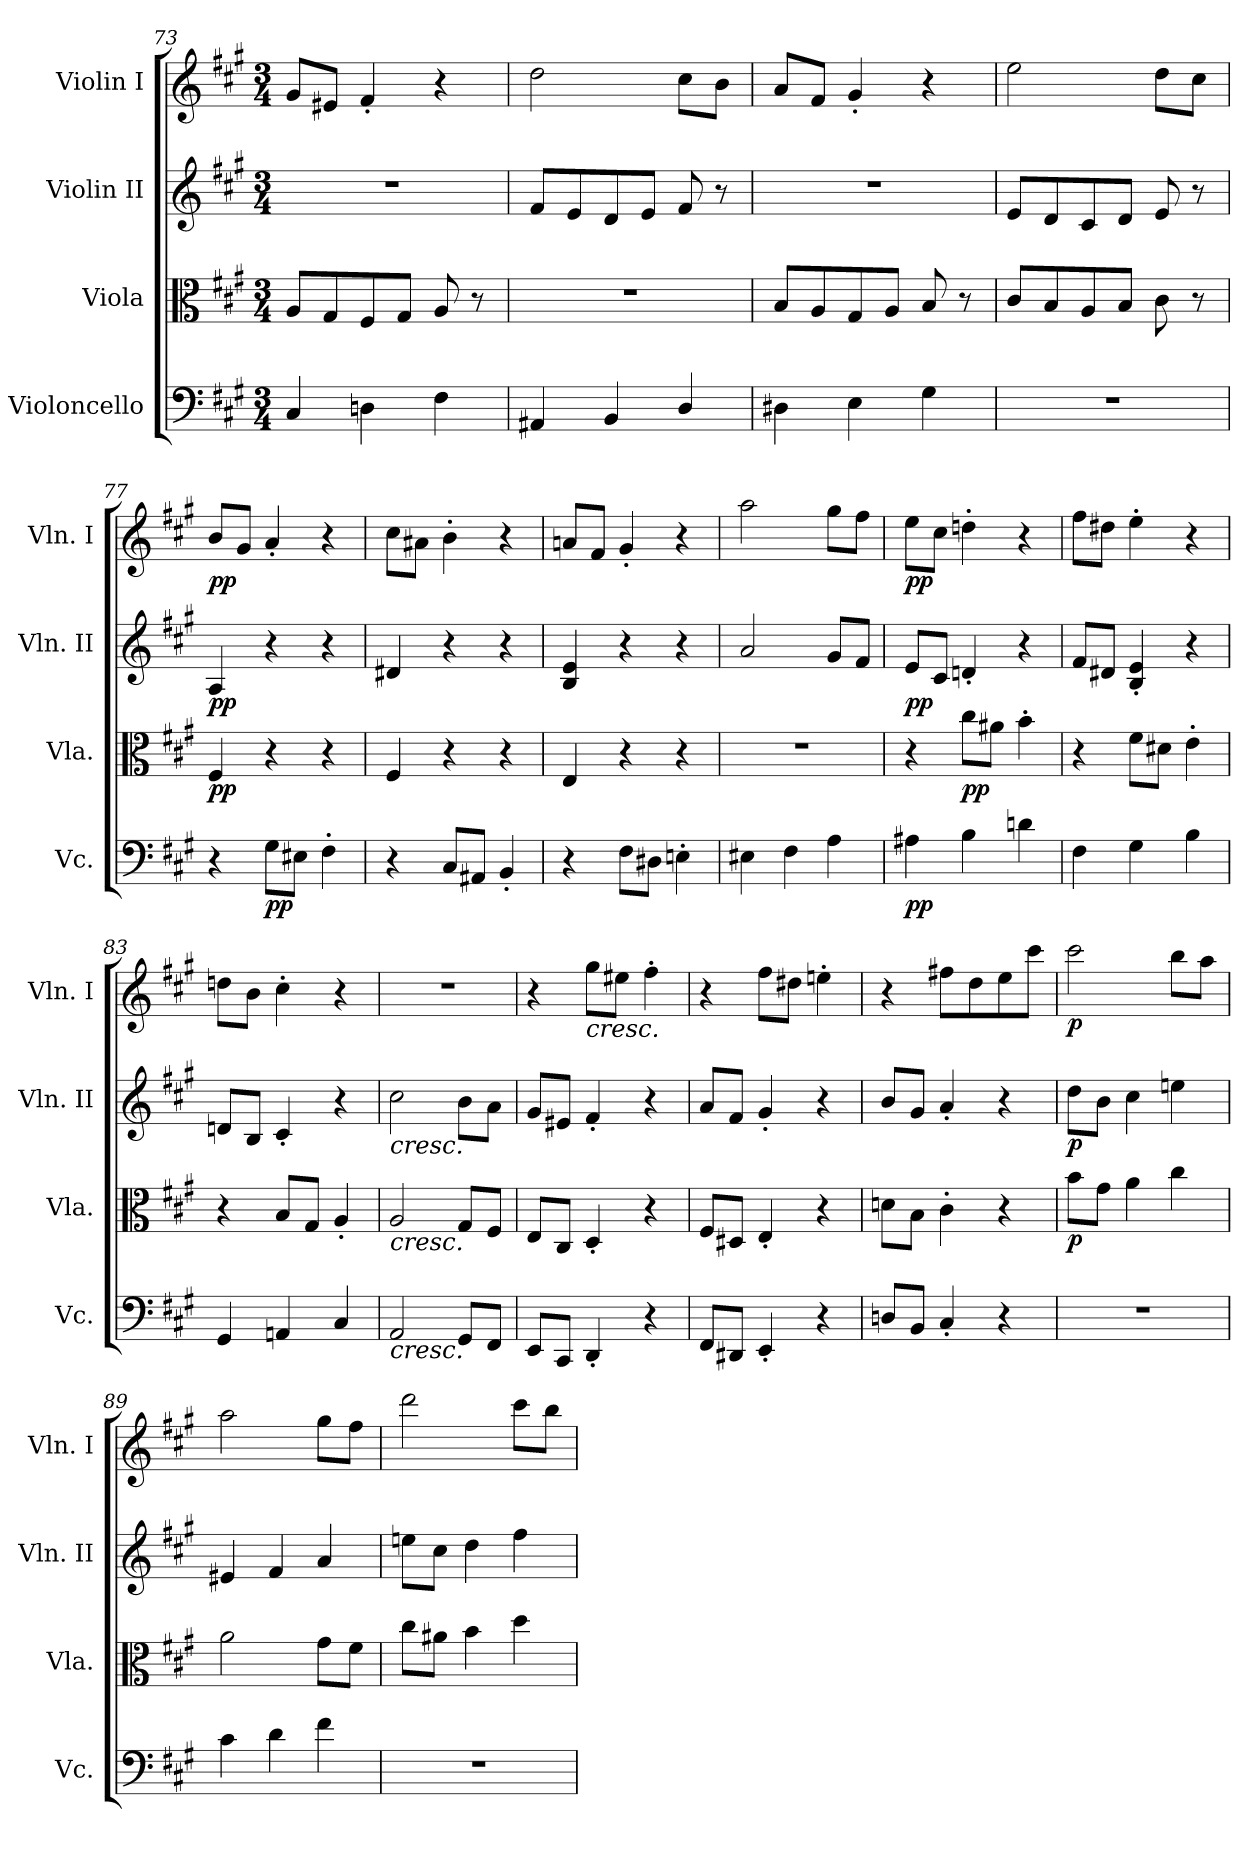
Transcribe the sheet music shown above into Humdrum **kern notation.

**kern	**dynam	**kern	**dynam	**kern	**dynam	**kern	**dynam
*part4	*part4	*part3	*part3	*part2	*part2	*part1	*part1
*staff4	*staff4	*staff3	*staff3	*staff2	*staff2	*staff1	*staff1
*I"Violoncello	*	*I"Viola	*	*I"Violin II	*	*I"Violin I	*
*I'Vc.	*	*I'Vla.	*	*I'Vln. II	*	*I'Vln. I	*
*clefF4	*	*clefC3	*	*clefG2	*	*clefG2	*
*k[f#c#g#]	*	*k[f#c#g#]	*	*k[f#c#g#]	*	*k[f#c#g#]	*
*M3/4	*	*M3/4	*	*M3/4	*	*M3/4	*
=73	=73	=73	=73	=73	=73	=73	=73
4C#/	.	8A/L	.	2.r	.	8g#/L	.
.	.	8G#/	.	.	.	8e#X/J	.
4Dn\	.	8F#/	.	.	.	4f#'/	.
.	.	8G#/J	.	.	.	.	.
4F#\	.	8A/	.	.	.	4r	.
.	.	8r	.	.	.	.	.
=74	=74	=74	=74	=74	=74	=74	=74
4AA#X/	.	2.r	.	8f#/L	.	2dd\	.
.	.	.	.	8e/	.	.	.
4BB/	.	.	.	8d/	.	.	.
.	.	.	.	8e/J	.	.	.
4D/	.	.	.	8f#/	.	8cc#\L	.
.	.	.	.	8r	.	8b\J	.
!!LO:PB:g=z
=75	=75	=75	=75	=75	=75	=75	=75
4D#X\	.	8B/L	.	2.r	.	8a/L	.
.	.	8A/	.	.	.	8f#/J	.
4E\	.	8G#/	.	.	.	4g#'/	.
.	.	8A/J	.	.	.	.	.
4G#\	.	8B/	.	.	.	4r	.
.	.	8r	.	.	.	.	.
=76	=76	=76	=76	=76	=76	=76	=76
2.r	.	8c#/L	.	8e/L	.	2ee\	.
.	.	8B/	.	8d/	.	.	.
.	.	8A/	.	8c#/	.	.	.
.	.	8B/J	.	8d/J	.	.	.
.	.	8c#\	.	8e/	.	8dd\L	.
.	.	8r	.	8r	.	8cc#\J	.
=77	=77	=77	=77	=77	=77	=77	=77
!	!	!	!LO:DY:b	!	!LO:DY:b	!	!LO:DY:b
4r	.	4F#/	pp	4A/	pp	8b/L	pp
.	.	.	.	.	.	8g#/J	.
!	!LO:DY:b	!	!	!	!	!	!
8G#\L	pp	4r	.	4r	.	4a'/	.
8E#X\J	.	.	.	.	.	.	.
4F#'\	.	4r	.	4r	.	4r	.
=78	=78	=78	=78	=78	=78	=78	=78
4r	.	4F#/	.	4d#X/	.	8cc#\L	.
.	.	.	.	.	.	8a#X\J	.
8C#/L	.	4r	.	4r	.	4b'\	.
8AA#X/J	.	.	.	.	.	.	.
4BB'/	.	4r	.	4r	.	4r	.
=79	=79	=79	=79	=79	=79	=79	=79
4r	.	4E/	.	4B/ 4e/	.	8an/L	.
.	.	.	.	.	.	8f#/J	.
8F#\L	.	4r	.	4r	.	4g#'/	.
8D#X\J	.	.	.	.	.	.	.
4En'\	.	4r	.	4r	.	4r	.
=80	=80	=80	=80	=80	=80	=80	=80
4E#X\	.	2.r	.	2a/	.	2aa\	.
4F#\	.	.	.	.	.	.	.
4A\	.	.	.	8g#/L	.	8gg#\L	.
.	.	.	.	8f#/J	.	8ff#\J	.
!!LO:LB:g=z
=81	=81	=81	=81	=81	=81	=81	=81
!	!LO:DY:b	!	!	!	!LO:DY:b	!	!LO:DY:b
4A#X\	pp	4r	.	8e/L	pp	8ee\L	pp
.	.	.	.	8c#/J	.	8cc#\J	.
!	!	!	!LO:DY:b	!	!	!	!
4B\	.	8cc#\L	pp	4dn'/	.	4ddn'\	.
.	.	8a#X\J	.	.	.	.	.
4dn\	.	4b'\	.	4r	.	4r	.
=82	=82	=82	=82	=82	=82	=82	=82
4F#\	.	4r	.	8f#/L	.	8ff#\L	.
.	.	.	.	8d#X/J	.	8dd#X\J	.
4G#\	.	8f#\L	.	4B/' 4e/'	.	4ee'\	.
.	.	8d#X\J	.	.	.	.	.
4B\	.	4e'\	.	4r	.	4r	.
=83	=83	=83	=83	=83	=83	=83	=83
4GG#/	.	4r	.	8dn/L	.	8ddn\L	.
.	.	.	.	8B/J	.	8b\J	.
4AAn/	.	8B/L	.	4c#'/	.	4cc#'\	.
.	.	8G#/J	.	.	.	.	.
4C#/	.	4A'/	.	4r	.	4r	.
=84	=84	=84	=84	=84	=84	=84	=84
!	!	!	!	!LO:TX:b:i:t=cresc.	!	!	!
!	!	!LO:TX:b:i:t=cresc.	!	!	!	!	!
!LO:TX:b:i:t=cresc.	!	!	!	!	!	!	!
2AA/	.	2A/	.	2cc#\	.	2.r	.
8GG#/L	.	8G#/L	.	8b\L	.	.	.
8FF#/J	.	8F#/J	.	8a\J	.	.	.
=85	=85	=85	=85	=85	=85	=85	=85
8EE/L	.	8E/L	.	8g#/L	.	4r	.
8CC#/J	.	8C#/J	.	8e#X/J	.	.	.
!	!	!	!	!	!	!LO:TX:b:i:t=cresc.	!
4DD'/	.	4D'/	.	4f#'/	.	8gg#\L	.
.	.	.	.	.	.	8ee#X\J	.
4r	.	4r	.	4r	.	4ff#'\	.
=86	=86	=86	=86	=86	=86	=86	=86
8FF#/L	.	8F#/L	.	8a/L	.	4r	.
8DD#X/J	.	8D#X/J	.	8f#/J	.	.	.
4EE'/	.	4E'/	.	4g#'/	.	8ff#\L	.
.	.	.	.	.	.	8dd#X\J	.
4r	.	4r	.	4r	.	4een'\	.
!!LO:LB:g=z
=87	=87	=87	=87	=87	=87	=87	=87
8Dn/L	.	8dn\L	.	8b/L	.	4r	.
8BB/J	.	8B\J	.	8g#/J	.	.	.
4C#'/	.	4c#'\	.	4a'/	.	8ff#X\L	.
.	.	.	.	.	.	8dd\	.
4r	.	4r	.	4r	.	8ee\	.
.	.	.	.	.	.	8ccc#\J	.
=88	=88	=88	=88	=88	=88	=88	=88
!	!	!	!LO:DY:b	!	!LO:DY:b	!	!LO:DY:b
2.r	.	8b\L	p	8dd\L	p	2ccc#\	p
.	.	8g#\J	.	8b\J	.	.	.
.	.	4a\	.	4cc#\	.	.	.
.	.	4cc#\	.	4een\	.	8bb\L	.
.	.	.	.	.	.	8aa\J	.
=89	=89	=89	=89	=89	=89	=89	=89
4c#\	.	2a\	.	4e#X/	.	2aa\	.
4d\	.	.	.	4f#/	.	.	.
4f#\	.	8g#\L	.	4a/	.	8gg#\L	.
.	.	8f#\J	.	.	.	8ff#\J	.
=90	=90	=90	=90	=90	=90	=90	=90
2.r	.	8cc#\L	.	8een\L	.	2ddd\	.
.	.	8a#X\J	.	8cc#\J	.	.	.
.	.	4b\	.	4dd\	.	.	.
.	.	4dd\	.	4ff#\	.	8ccc#\L	.
.	.	.	.	.	.	8bb\J	.
=	=	=	=	=	=	=	=
*-	*-	*-	*-	*-	*-	*-	*-
